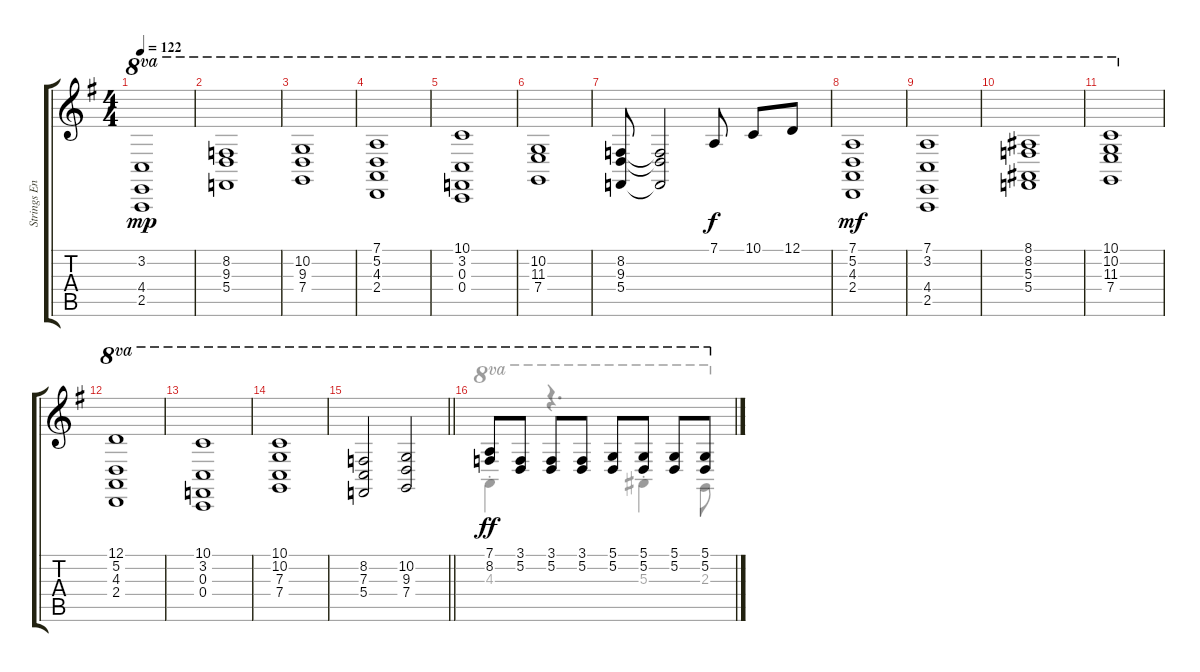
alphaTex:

\track ("Strings Ensemble " "Strings En") {instrument stringensemble1}
\staff {score tabs}
\tuning (D4 A3 F3 C3 G2 D2) {hide}
\voice
\ts (4 4)
\tempo 122
\clef g2
\ks g
(3.2 4.4 2.5).1{ot 8va dy mp} |
(8.2 9.3 5.4).1{ot 8va} |
(10.2 9.3 7.4).1{ot 8va} |
(7.1 5.2 4.3 2.4).1{ot 8va} |
(10.1 3.2 0.3 0.4).1{ot 8va} |
(10.2 11.3 7.4).1{ot 8va} |
(8.2 9.3 5.4).8{ot 8va} (8.2{t} 9.3{t} 5.4{t}).2{ot 8va} 7.1.8{ot 8va dy f} 10.1.8{ot 8va} 12.1.8{ot 8va} |
(7.1 5.2 4.3 2.4).1{ot 8va dy mf} |
(7.1 3.2 4.4 2.5).1{ot 8va} |
(8.1 8.2 5.3 5.4).1{ot 8va} |
(10.1 10.2 11.3 7.4).1{ot 8va} |
(12.1 5.2 4.3 2.4).1{ot 8va} |
(10.1 3.2 0.3 0.4).1{ot 8va} |
(10.1 10.2 7.3 7.4).1{ot 8va} |
\barLineRight lightlight
(8.2 7.3 5.4).2{ot 8va} (10.2 9.3 7.4).2{ot 8va} |
(7.1 8.2).8{ot 8va dy ff} (3.1 5.2).8{ot 8va} (3.1 5.2).8{ot 8va} (3.1 5.2).8{ot 8va} (5.1 5.2).8{ot 8va} (5.1 5.2).8{ot 8va} (5.1 5.2).8{ot 8va} (5.1 5.2).8{ot 8va}
\voice
\clef g2
\ottava regular
\simile none
\ks g
|
|
|
|
|
|
|
|
|
|
|
|
|
|
\barLineRight lightlight
|
4.3{st}.4{ot 8va} r.4{d ot 8va} 5.3{st}.4{ot 8va} 2.3.8{ot 8va}
